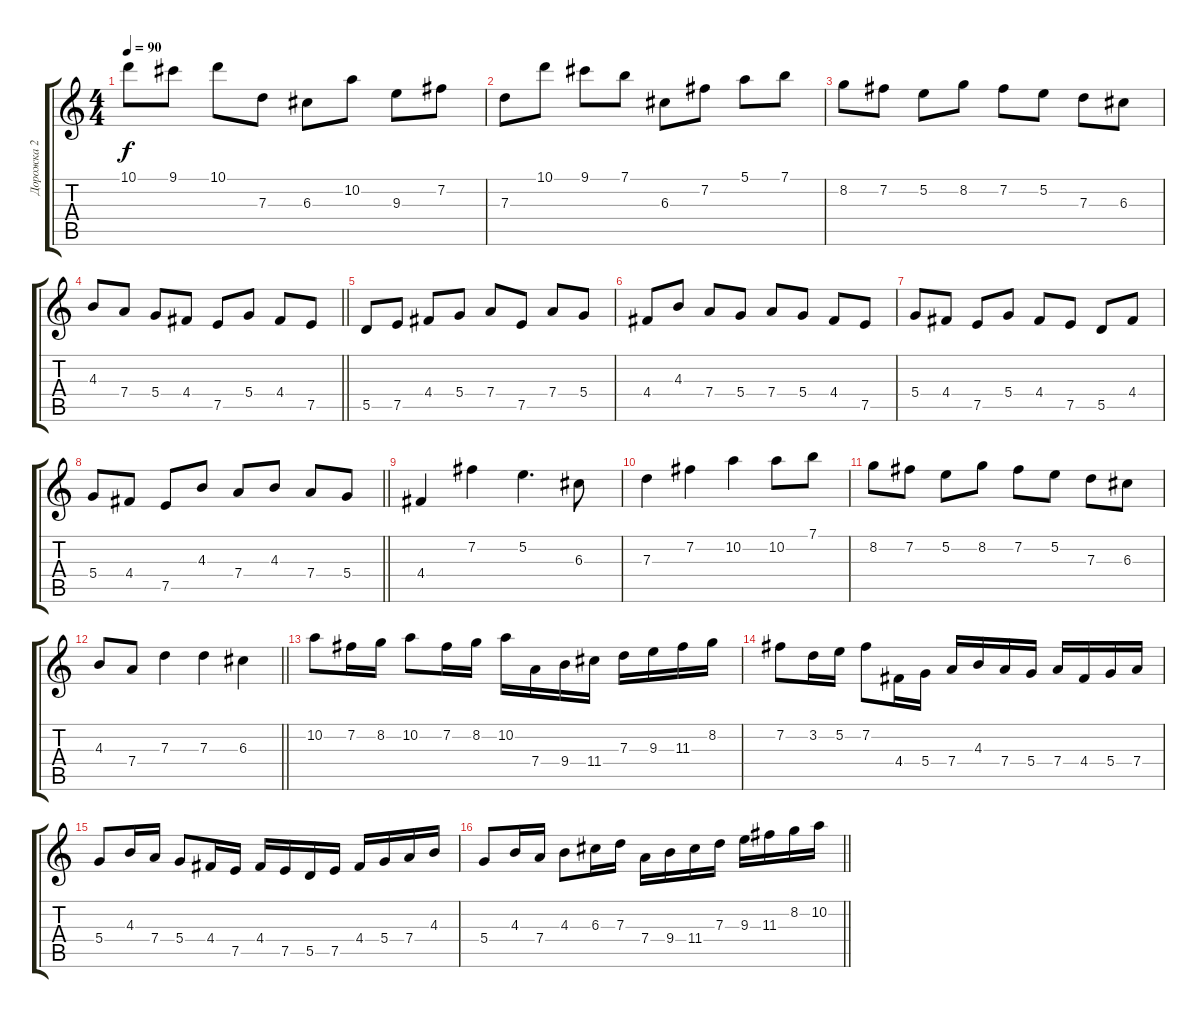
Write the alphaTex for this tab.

\track ("Дорожка 2" "Дорожка 2") {instrument acousticguitarsteel}
\staff {score tabs}
\tuning (E4 B3 G3 D3 A2 E2) {hide}
\ts (4 4)
\tempo 90
\clef g2
\ks c
10.1.8{dy f} 9.1.8 10.1.8 7.3.8 6.3.8 10.2.8 9.3.8 7.2.8 |
7.3.8 10.1.8 9.1.8 7.1.8 6.3.8 7.2.8 5.1.8 7.1.8 |
8.2.8 7.2.8 5.2.8 8.2.8 7.2.8 5.2.8 7.3.8 6.3.8 |
\barLineRight lightlight
4.3.8 7.4.8 5.4.8 4.4.8 7.5.8 5.4.8 4.4.8 7.5.8 |
5.5.8 7.5.8 4.4.8 5.4.8 7.4.8 7.5.8 7.4.8 5.4.8 |
4.4.8 4.3.8 7.4.8 5.4.8 7.4.8 5.4.8 4.4.8 7.5.8 |
5.4.8 4.4.8 7.5.8 5.4.8 4.4.8 7.5.8 5.5.8 4.4.8 |
\barLineRight lightlight
5.4.8 4.4.8 7.5.8 4.3.8 7.4.8 4.3.8 7.4.8 5.4.8 |
4.4.4 7.2.4 5.2.4{d} 6.3.8 |
7.3.4 7.2.4 10.2.4 10.2.8 7.1.8 |
8.2.8 7.2.8 5.2.8 8.2.8 7.2.8 5.2.8 7.3.8 6.3.8 |
\barLineRight lightlight
4.3.8 7.4.8 7.3.4 7.3.4 6.3.4 |
10.2.8 7.2.16 8.2.16 10.2.8 7.2.16 8.2.16 10.2.16 7.4.16 9.4.16 11.4.16 7.3.16 9.3.16 11.3.16 8.2.16 |
7.2.8 3.2.16 5.2.16 7.2.8 4.4.16 5.4.16 7.4.16 4.3.16 7.4.16 5.4.16 7.4.16 4.4.16 5.4.16 7.4.16 |
5.4.8 4.3.16 7.4.16 5.4.8 4.4.16 7.5.16 4.4.16 7.5.16 5.5.16 7.5.16 4.4.16 5.4.16 7.4.16 4.3.16 |
\barLineRight lightlight
5.4.8 4.3.16 7.4.16 4.3.8 6.3.16 7.3.16 7.4.16 9.4.16 11.4.16 7.3.16 9.3.16 11.3.16 8.2.16 10.2.16
